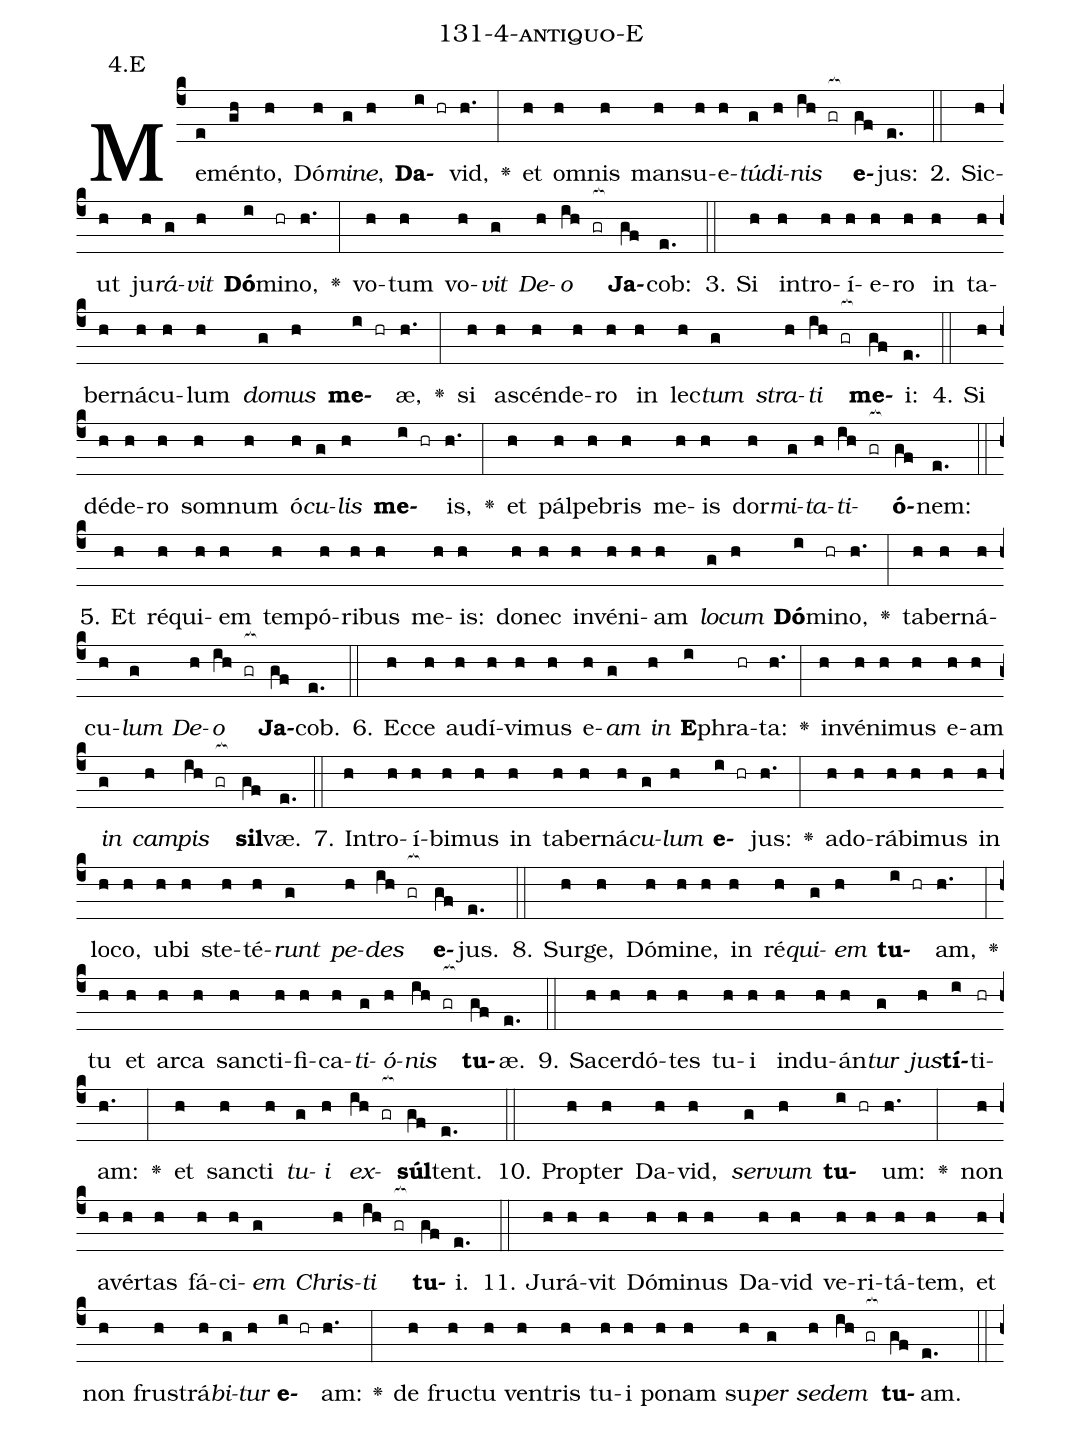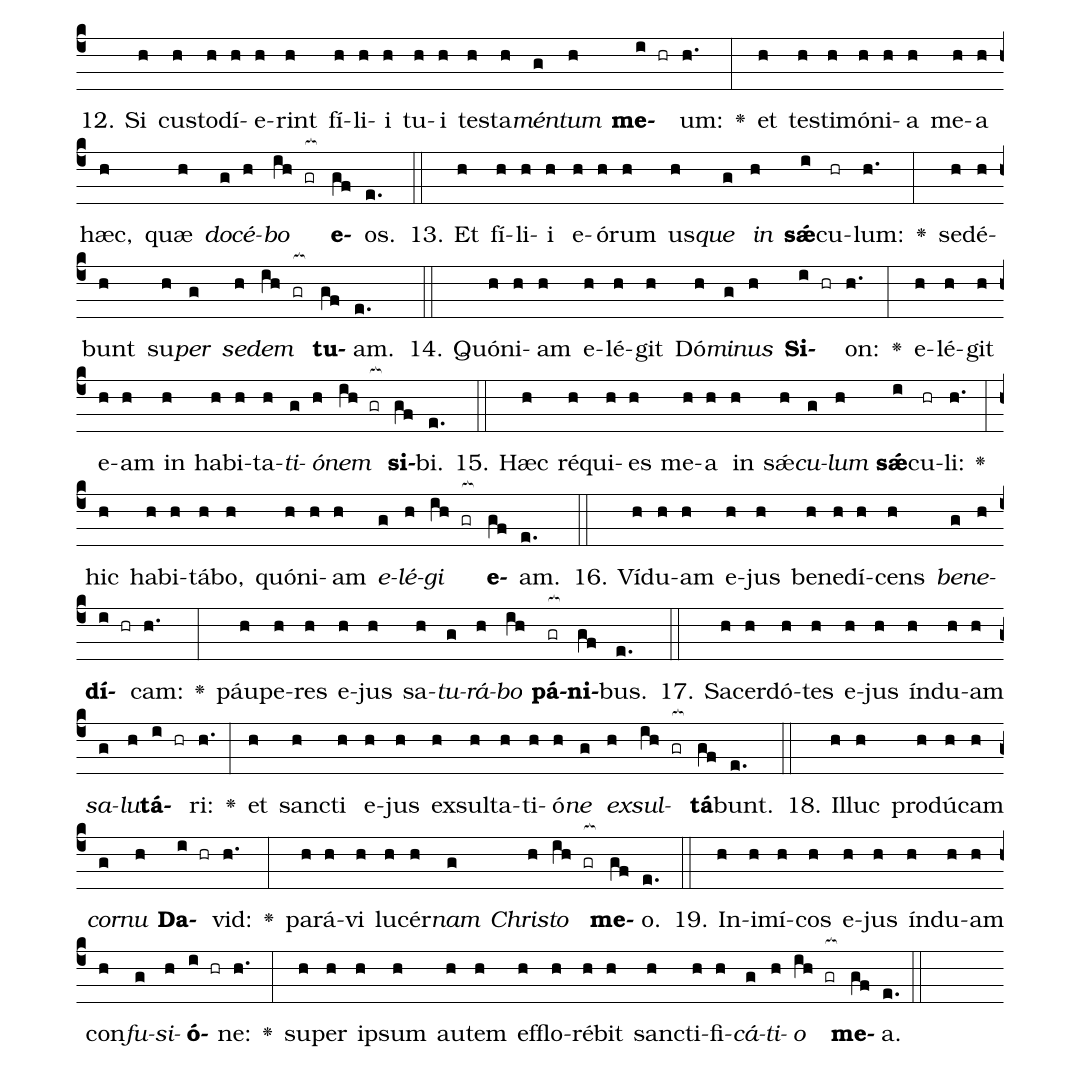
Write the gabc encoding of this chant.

name: 131-4-antiquo-E;
annotation: 4.E;
%%
(c4)Me(e)mén(gh)to,(h) Dó(h)<i>mi</i>(g)<i>ne</i>,(h) <b>Da</b>(i hr)vid,(h.) <v>\greheightstar</v>(:) et(h) om(h)nis(h) man(h)su(h)e(h)<i>tú</i>(g)<i>di</i>(h)<i>nis</i>(ih gr[ocb:1{]) <b>e</b>(gf[ocb:0}])jus:(e.) (::)
2. Sic(h)ut(h) ju(h)<i>rá</i>(g)<i>vit</i>(h) <b>Dó</b>(i)mi(hr)no,(h.) <v>\greheightstar</v>(:) vo(h)tum(h) vo(h)<i>vit</i>(g) <i>De</i>(h)<i>o</i>(ih gr[ocb:1{]) <b>Ja</b>(gf[ocb:0}])cob:(e.) (::)
3. Si(h) in(h)tro(h)í(h)e(h)ro(h) in(h) ta(h)ber(h)ná(h)cu(h)lum(h) <i>do</i>(g)<i>mus</i>(h) <b>me</b>(i hr)æ,(h.) <v>\greheightstar</v>(:) si(h) a(h)scén(h)de(h)ro(h) in(h) lec(h)<i>tum</i>(g) <i>stra</i>(h)<i>ti</i>(ih gr[ocb:1{]) <b>me</b>(gf[ocb:0}])i:(e.) (::)
4. Si(h) dé(h)de(h)ro(h) som(h)num(h) ó(h)<i>cu</i>(g)<i>lis</i>(h) <b>me</b>(i hr)is,(h.) <v>\greheightstar</v>(:) et(h) pál(h)pe(h)bris(h) me(h)is(h) dor(h)<i>mi</i>(g)<i>ta</i>(h)<i>ti</i>(ih gr[ocb:1{])<b>ó</b>(gf[ocb:0}])nem:(e.) (::)
5. Et(h) ré(h)qui(h)em(h) tem(h)pó(h)ri(h)bus(h) me(h)is:(h) do(h)nec(h) in(h)vé(h)ni(h)am(h) <i>lo</i>(g)<i>cum</i>(h) <b>Dó</b>(i)mi(hr)no,(h.) <v>\greheightstar</v>(:) ta(h)ber(h)ná(h)cu(h)<i>lum</i>(g) <i>De</i>(h)<i>o</i>(ih gr[ocb:1{]) <b>Ja</b>(gf[ocb:0}])cob.(e.) (::)
6. Ec(h)ce(h) au(h)dí(h)vi(h)mus(h) e(h)<i>am</i>(g) <i>in</i>(h) <b>E</b>(i)phra(hr)ta:(h.) <v>\greheightstar</v>(:) in(h)vé(h)ni(h)mus(h) e(h)am(h) <i>in</i>(g) <i>cam</i>(h)<i>pis</i>(ih gr[ocb:1{]) <b>sil</b>(gf[ocb:0}])væ.(e.) (::)
7. In(h)tro(h)í(h)bi(h)mus(h) in(h) ta(h)ber(h)ná(h)<i>cu</i>(g)<i>lum</i>(h) <b>e</b>(i hr)jus:(h.) <v>\greheightstar</v>(:) ad(h)o(h)rá(h)bi(h)mus(h) in(h) lo(h)co,(h) u(h)bi(h) ste(h)té(h)<i>runt</i>(g) <i>pe</i>(h)<i>des</i>(ih gr[ocb:1{]) <b>e</b>(gf[ocb:0}])jus.(e.) (::)
8. Sur(h)ge,(h) Dó(h)mi(h)ne,(h) in(h) ré(h)<i>qui</i>(g)<i>em</i>(h) <b>tu</b>(i hr)am,(h.) <v>\greheightstar</v>(:) tu(h) et(h) ar(h)ca(h) sanc(h)ti(h)fi(h)ca(h)<i>ti</i>(g)<i>ó</i>(h)<i>nis</i>(ih gr[ocb:1{]) <b>tu</b>(gf[ocb:0}])æ.(e.) (::)
9. Sa(h)cer(h)dó(h)tes(h) tu(h)i(h) ind(h)u(h)án(h)<i>tur</i>(g) <i>jus</i>(h)<b>tí</b>(i)ti(hr)am:(h.) <v>\greheightstar</v>(:) et(h) sanc(h)ti(h) <i>tu</i>(g)<i>i</i>(h) <i>ex</i>(ih gr[ocb:1{])<b>súl</b>(gf[ocb:0}])tent.(e.) (::)
10. Prop(h)ter(h) Da(h)vid,(h) <i>ser</i>(g)<i>vum</i>(h) <b>tu</b>(i hr)um:(h.) <v>\greheightstar</v>(:) non(h) a(h)vér(h)tas(h) fá(h)ci(h)<i>em</i>(g) <i>Chris</i>(h)<i>ti</i>(ih gr[ocb:1{]) <b>tu</b>(gf[ocb:0}])i.(e.) (::)
11. Ju(h)rá(h)vit(h) Dó(h)mi(h)nus(h) Da(h)vid(h) ve(h)ri(h)tá(h)tem,(h) et(h) non(h) frus(h)trá(h)<i>bi</i>(g)<i>tur</i>(h) <b>e</b>(i hr)am:(h.) <v>\greheightstar</v>(:) de(h) fruc(h)tu(h) ven(h)tris(h) tu(h)i(h) po(h)nam(h) su(h)<i>per</i>(g) <i>se</i>(h)<i>dem</i>(ih gr[ocb:1{]) <b>tu</b>(gf[ocb:0}])am.(e.) (::)
12. Si(h) cus(h)to(h)dí(h)e(h)rint(h) fí(h)li(h)i(h) tu(h)i(h) tes(h)ta(h)<i>mén</i>(g)<i>tum</i>(h) <b>me</b>(i hr)um:(h.) <v>\greheightstar</v>(:) et(h) tes(h)ti(h)mó(h)ni(h)a(h) me(h)a(h) hæc,(h) quæ(h) <i>do</i>(g)<i>cé</i>(h)<i>bo</i>(ih gr[ocb:1{]) <b>e</b>(gf[ocb:0}])os.(e.) (::)
13. Et(h) fí(h)li(h)i(h) e(h)ó(h)rum(h) us(h)<i>que</i>(g) <i>in</i>(h) <b>sǽ</b>(i)cu(hr)lum:(h.) <v>\greheightstar</v>(:) se(h)dé(h)bunt(h) su(h)<i>per</i>(g) <i>se</i>(h)<i>dem</i>(ih gr[ocb:1{]) <b>tu</b>(gf[ocb:0}])am.(e.) (::)
14. Quón(h)i(h)am(h) e(h)lé(h)git(h) Dó(h)<i>mi</i>(g)<i>nus</i>(h) <b>Si</b>(i hr)on:(h.) <v>\greheightstar</v>(:) e(h)lé(h)git(h) e(h)am(h) in(h) ha(h)bi(h)ta(h)<i>ti</i>(g)<i>ó</i>(h)<i>nem</i>(ih gr[ocb:1{]) <b>si</b>(gf[ocb:0}])bi.(e.) (::)
15. Hæc(h) ré(h)qui(h)es(h) me(h)a(h) in(h) sǽ(h)<i>cu</i>(g)<i>lum</i>(h) <b>sǽ</b>(i)cu(hr)li:(h.) <v>\greheightstar</v>(:) hic(h) ha(h)bi(h)tá(h)bo,(h) quón(h)i(h)am(h) <i>e</i>(g)<i>lé</i>(h)<i>gi</i>(ih gr[ocb:1{]) <b>e</b>(gf[ocb:0}])am.(e.) (::)
16. Ví(h)du(h)am(h) e(h)jus(h) be(h)ne(h)dí(h)cens(h) <i>be</i>(g)<i>ne</i>(h)<b>dí</b>(i hr)cam:(h.) <v>\greheightstar</v>(:) páu(h)pe(h)res(h) e(h)jus(h) sa(h)<i>tu</i>(g)<i>rá</i>(h)<i>bo</i>(ih) <b>pá</b>(gr[ocb:1{])<b>ni</b>(gf[ocb:0}])bus.(e.) (::)
17. Sa(h)cer(h)dó(h)tes(h) e(h)jus(h) índ(h)u(h)am(h) <i>sa</i>(g)<i>lu</i>(h)<b>tá</b>(i hr)ri:(h.) <v>\greheightstar</v>(:) et(h) sanc(h)ti(h) e(h)jus(h) ex(h)sul(h)ta(h)ti(h)ó(h)<i>ne</i>(g) <i>ex</i>(h)<i>sul</i>(ih gr[ocb:1{])<b>tá</b>(gf[ocb:0}])bunt.(e.) (::)
18. Il(h)luc(h) pro(h)dú(h)cam(h) <i>cor</i>(g)<i>nu</i>(h) <b>Da</b>(i hr)vid:(h.) <v>\greheightstar</v>(:) pa(h)rá(h)vi(h) lu(h)cér(h)<i>nam</i>(g) <i>Chris</i>(h)<i>to</i>(ih gr[ocb:1{]) <b>me</b>(gf[ocb:0}])o.(e.) (::)
19. In(h)i(h)mí(h)cos(h) e(h)jus(h) índ(h)u(h)am(h) con(h)<i>fu</i>(g)<i>si</i>(h)<b>ó</b>(i hr)ne:(h.) <v>\greheightstar</v>(:) su(h)per(h) ip(h)sum(h) au(h)tem(h) ef(h)flo(h)ré(h)bit(h) sanc(h)ti(h)fi(h)<i>cá</i>(g)<i>ti</i>(h)<i>o</i>(ih gr[ocb:1{]) <b>me</b>(gf[ocb:0}])a.(e.) (::)
